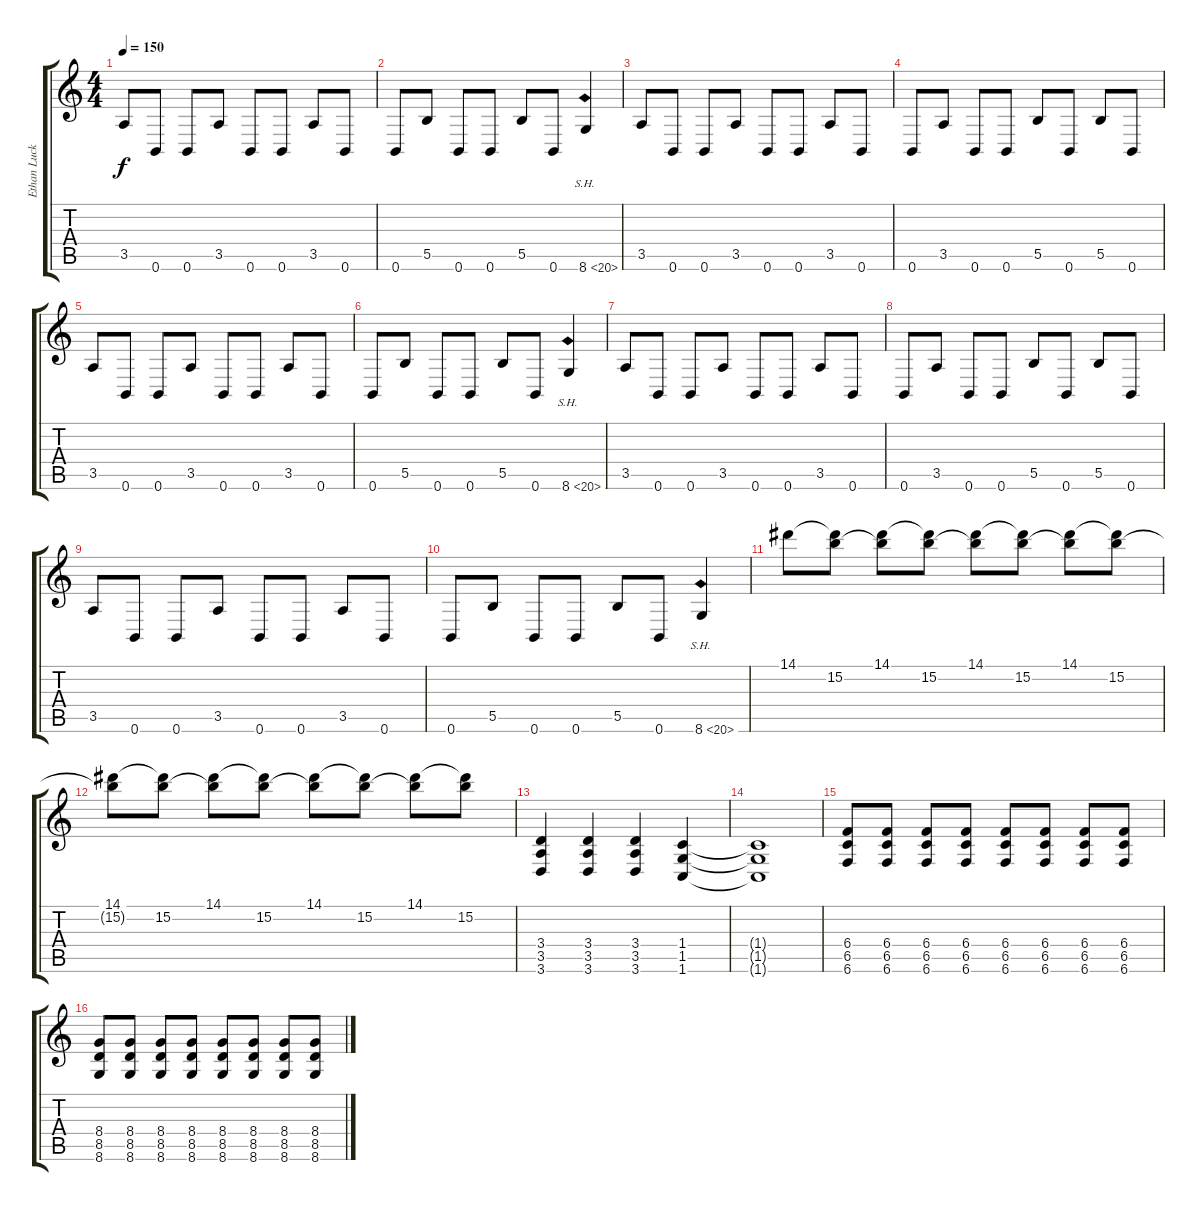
\track ("Ethan Luck" "Ethan Luck") {instrument distortionguitar}
\staff {score tabs}
\tuning (Db4 Ab3 E3 B2 Gb2 B1) {hide}
\ts (4 4)
\tempo 150
\clef g2
\ks c
3.5.8{dy f} 0.6.8 0.6.8 3.5.8 0.6.8 0.6.8 3.5.8 0.6.8 |
0.6.8 5.5.8 0.6.8 0.6.8 5.5.8 0.6.8 8.6{sh 12}.4 |
3.5.8 0.6.8 0.6.8 3.5.8 0.6.8 0.6.8 3.5.8 0.6.8 |
0.6.8 3.5.8 0.6.8 0.6.8 5.5.8 0.6.8 5.5.8 0.6.8 |
3.5.8 0.6.8 0.6.8 3.5.8 0.6.8 0.6.8 3.5.8 0.6.8 |
0.6.8 5.5.8 0.6.8 0.6.8 5.5.8 0.6.8 8.6{sh 12}.4 |
3.5.8 0.6.8 0.6.8 3.5.8 0.6.8 0.6.8 3.5.8 0.6.8 |
0.6.8 3.5.8 0.6.8 0.6.8 5.5.8 0.6.8 5.5.8 0.6.8 |
3.5.8 0.6.8 0.6.8 3.5.8 0.6.8 0.6.8 3.5.8 0.6.8 |
0.6.8 5.5.8 0.6.8 0.6.8 5.5.8 0.6.8 8.6{sh 12}.4 |
14.1.8 (14.1{t} 15.2).8 (14.1 15.2{t}).8 (14.1{t} 15.2).8 (14.1 15.2{t}).8 (14.1{t} 15.2).8 (14.1 15.2{t}).8 (14.1{t} 15.2).8 |
(14.1 15.2{t}).8 (14.1{t} 15.2).8 (14.1 15.2{t}).8 (14.1{t} 15.2).8 (14.1 15.2{t}).8 (14.1{t} 15.2).8 (14.1 15.2{t}).8 (14.1{t} 15.2).8 |
(3.4 3.5 3.6).4 (3.4 3.5 3.6).4 (3.4 3.5 3.6).4 (1.4 1.5 1.6).4 |
(1.4{t} 1.5{t} 1.6{t}).1 |
(6.4 6.5 6.6).8 (6.4 6.5 6.6).8 (6.4 6.5 6.6).8 (6.4 6.5 6.6).8 (6.4 6.5 6.6).8 (6.4 6.5 6.6).8 (6.4 6.5 6.6).8 (6.4 6.5 6.6).8 |
(8.4 8.5 8.6).8 (8.4 8.5 8.6).8 (8.4 8.5 8.6).8 (8.4 8.5 8.6).8 (8.4 8.5 8.6).8 (8.4 8.5 8.6).8 (8.4 8.5 8.6).8 (8.4 8.5 8.6).8
